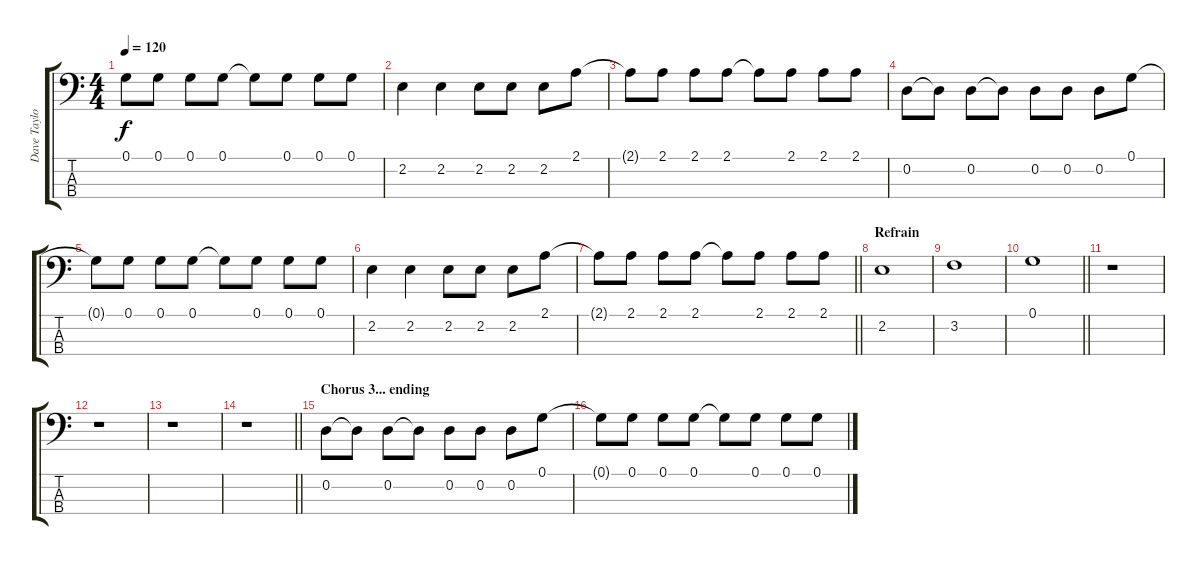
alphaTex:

\track ("Dave Taylor" "Dave Taylo") {instrument slapbass1}
\staff {score tabs}
\tuning (G2 D2 A1 E1) {hide}
\ts (4 4)
\tempo 120
\clef f4
\ks c
0.1{t}.8{dy f} 0.1.8 0.1.8 0.1.8 0.1{t}.8 0.1.8 0.1.8 0.1.8 |
2.2.4 2.2.4 2.2.8 2.2.8 2.2.8 2.1.8 |
2.1{t}.8 2.1.8 2.1.8 2.1.8 2.1{t}.8 2.1.8 2.1.8 2.1.8 |
0.2.8 0.2{t}.8 0.2.8 0.2{t}.8 0.2.8 0.2.8 0.2.8 0.1.8 |
0.1{t}.8 0.1.8 0.1.8 0.1.8 0.1{t}.8 0.1.8 0.1.8 0.1.8 |
2.2.4 2.2.4 2.2.8 2.2.8 2.2.8 2.1.8 |
\barLineRight lightlight
2.1{t}.8 2.1.8 2.1.8 2.1.8 2.1{t}.8 2.1.8 2.1.8 2.1.8 |
\section ("" "Refrain")
2.2.1 |
3.2.1 |
\barLineRight lightlight
0.1.1 |
r.1 |
r.1 |
r.1 |
\barLineRight lightlight
r.1 |
\section ("" "Chorus 3... ending")
0.2.8 0.2{t}.8 0.2.8 0.2{t}.8 0.2.8 0.2.8 0.2.8 0.1.8 |
0.1{t}.8 0.1.8 0.1.8 0.1.8 0.1{t}.8 0.1.8 0.1.8 0.1.8
